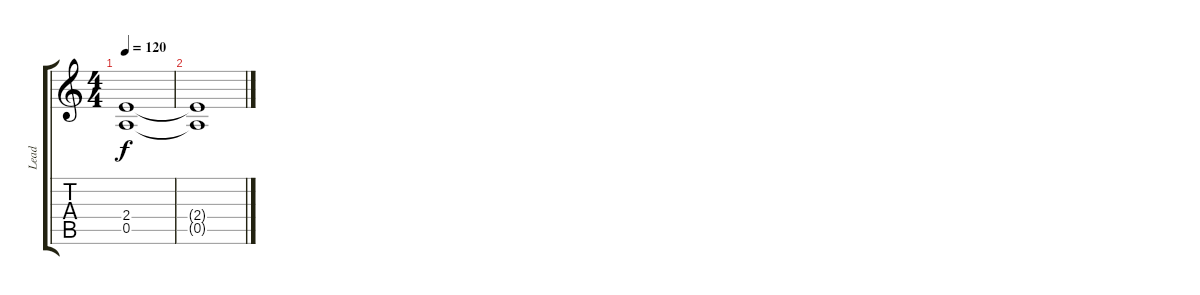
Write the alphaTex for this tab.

\track ("Lead" "Lead") {instrument distortionguitar}
\staff {score tabs}
\tuning (E4 B3 G3 D3 A2 E2) {hide}
\ts (4 4)
\tempo 120
\clef g2
\ks c
(2.4 0.5).1{dy f} |
(2.4{t} 0.5{t}).1
